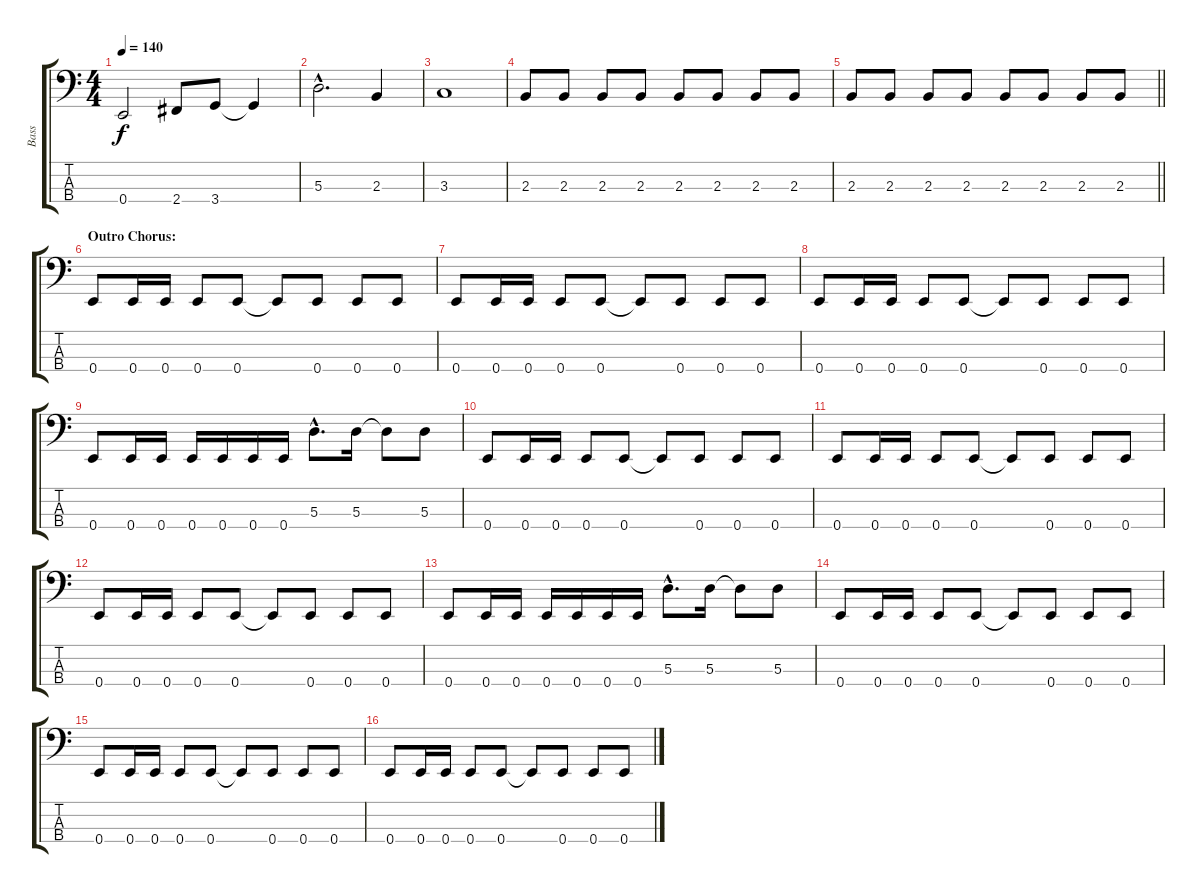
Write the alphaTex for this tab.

\track ("Bass" "Bass") {instrument electricbasspick}
\staff {score tabs}
\tuning (G2 D2 A1 E1) {hide}
\ts (4 4)
\tempo 140
\clef f4
\ks c
0.4.2{dy f} 2.4.8 3.4.8 3.4{t}.4 |
5.3{hac}.2{d} 2.3.4 |
3.3.1 |
2.3.8 2.3.8 2.3.8 2.3.8 2.3.8 2.3.8 2.3.8 2.3.8 |
\barLineRight lightlight
2.3.8 2.3.8 2.3.8 2.3.8 2.3.8 2.3.8 2.3.8 2.3.8 |
\section ("" "Outro Chorus:")
0.4.8 0.4.16 0.4.16 0.4.8 0.4.8 0.4{t}.8 0.4.8 0.4.8 0.4.8 |
0.4.8 0.4.16 0.4.16 0.4.8 0.4.8 0.4{t}.8 0.4.8 0.4.8 0.4.8 |
0.4.8 0.4.16 0.4.16 0.4.8 0.4.8 0.4{t}.8 0.4.8 0.4.8 0.4.8 |
0.4.8 0.4.16 0.4.16 0.4.16 0.4.16 0.4.16 0.4.16 5.3{hac}.8{d} 5.3.16 5.3{t}.8 5.3.8 |
0.4.8 0.4.16 0.4.16 0.4.8 0.4.8 0.4{t}.8 0.4.8 0.4.8 0.4.8 |
0.4.8 0.4.16 0.4.16 0.4.8 0.4.8 0.4{t}.8 0.4.8 0.4.8 0.4.8 |
0.4.8 0.4.16 0.4.16 0.4.8 0.4.8 0.4{t}.8 0.4.8 0.4.8 0.4.8 |
0.4.8 0.4.16 0.4.16 0.4.16 0.4.16 0.4.16 0.4.16 5.3{hac}.8{d} 5.3.16 5.3{t}.8 5.3.8 |
0.4.8 0.4.16 0.4.16 0.4.8 0.4.8 0.4{t}.8 0.4.8 0.4.8 0.4.8 |
0.4.8 0.4.16 0.4.16 0.4.8 0.4.8 0.4{t}.8 0.4.8 0.4.8 0.4.8 |
0.4.8 0.4.16 0.4.16 0.4.8 0.4.8 0.4{t}.8 0.4.8 0.4.8 0.4.8
